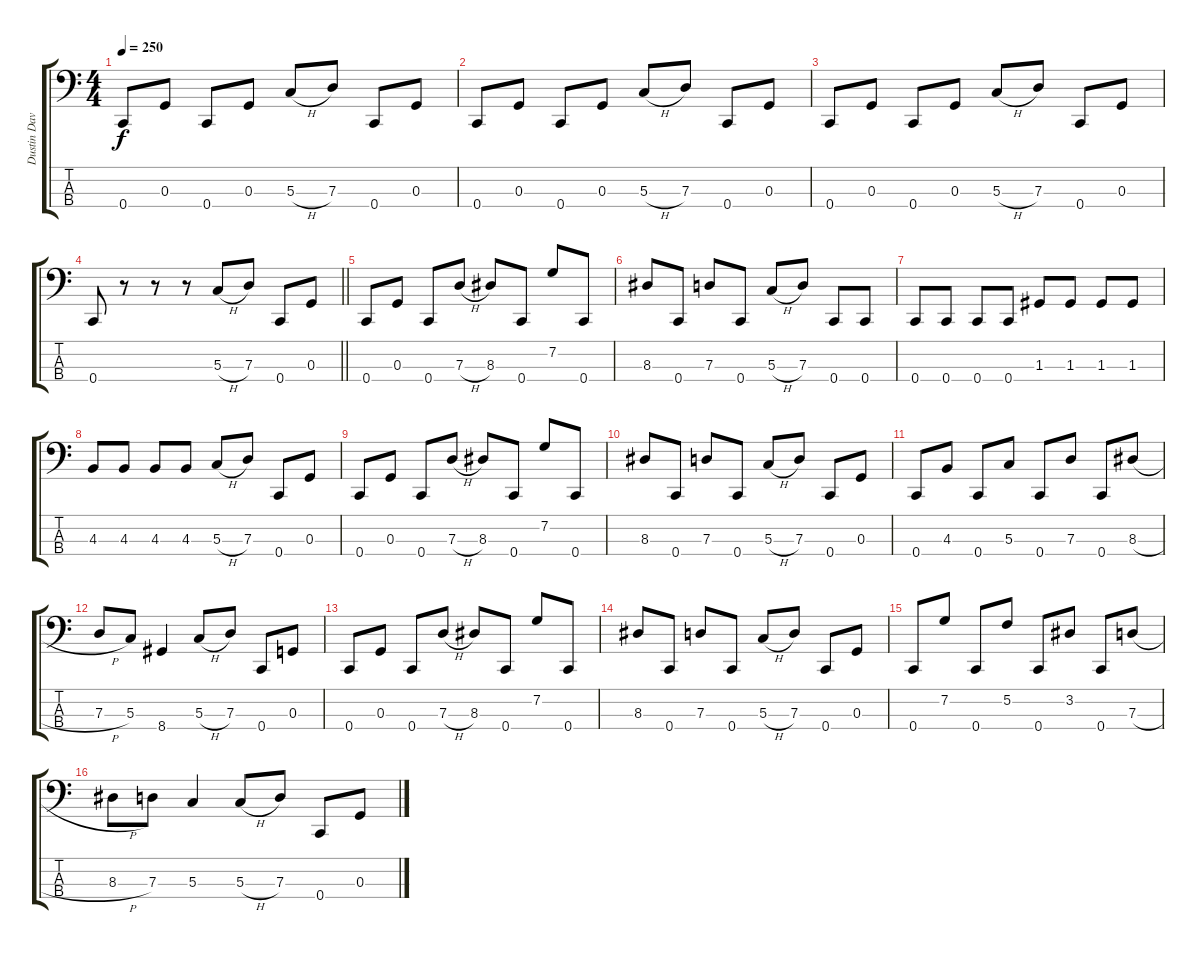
\track ("Dustin Davidson (Bass)" "Dustin Dav") {instrument electricbasspick}
\staff {score tabs}
\tuning (F2 C2 G1 C1) {hide}
\ts (4 4)
\tempo 250
\clef f4
\ks c
0.4.8{dy f} 0.3.8 0.4.8 0.3.8 5.3{h}.8 7.3.8 0.4.8 0.3.8 |
0.4.8 0.3.8 0.4.8 0.3.8 5.3{h}.8 7.3.8 0.4.8 0.3.8 |
0.4.8 0.3.8 0.4.8 0.3.8 5.3{h}.8 7.3.8 0.4.8 0.3.8 |
\barLineRight lightlight
0.4.8 r.8 r.8 r.8 5.3{h}.8 7.3.8 0.4.8 0.3.8 |
0.4.8 0.3.8 0.4.8 7.3{h}.8 8.3.8 0.4.8 7.2.8 0.4.8 |
8.3.8 0.4.8 7.3.8 0.4.8 5.3{h}.8 7.3.8 0.4.8 0.4.8 |
0.4.8 0.4.8 0.4.8 0.4.8 1.3.8 1.3.8 1.3.8 1.3.8 |
4.3.8 4.3.8 4.3.8 4.3.8 5.3{h}.8 7.3.8 0.4.8 0.3.8 |
0.4.8 0.3.8 0.4.8 7.3{h}.8 8.3.8 0.4.8 7.2.8 0.4.8 |
8.3.8 0.4.8 7.3.8 0.4.8 5.3{h}.8 7.3.8 0.4.8 0.3.8 |
0.4.8 4.3.8 0.4.8 5.3.8 0.4.8 7.3.8 0.4.8 8.3{h}.8 |
7.3{h}.8 5.3.8 8.4.4 5.3{h}.8 7.3.8 0.4.8 0.3.8 |
0.4.8 0.3.8 0.4.8 7.3{h}.8 8.3.8 0.4.8 7.2.8 0.4.8 |
8.3.8 0.4.8 7.3.8 0.4.8 5.3{h}.8 7.3.8 0.4.8 0.3.8 |
0.4.8 7.2.8 0.4.8 5.2.8 0.4.8 3.2.8 0.4.8 7.3{h}.8 |
8.3{h}.8 7.3.8 5.3.4 5.3{h}.8 7.3.8 0.4.8 0.3.8
